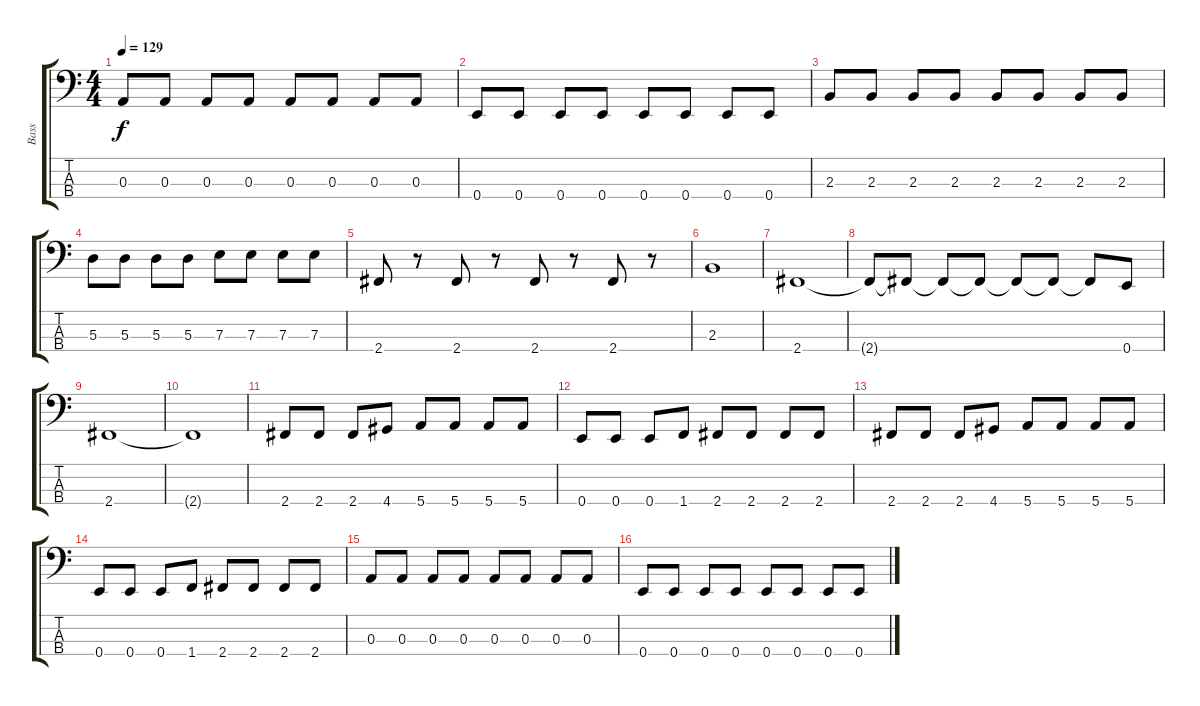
\track ("Bass" "Bass") {instrument electricbassfinger}
\staff {score tabs}
\tuning (G2 D2 A1 E1) {hide}
\ts (4 4)
\tempo 129
\clef f4
\ks c
0.3.8{dy f} 0.3.8 0.3.8 0.3.8 0.3.8 0.3.8 0.3.8 0.3.8 |
0.4.8 0.4.8 0.4.8 0.4.8 0.4.8 0.4.8 0.4.8 0.4.8 |
2.3.8 2.3.8 2.3.8 2.3.8 2.3.8 2.3.8 2.3.8 2.3.8 |
5.3.8 5.3.8 5.3.8 5.3.8 7.3.8 7.3.8 7.3.8 7.3.8 |
2.4.8 r.8 2.4.8 r.8 2.4.8 r.8 2.4.8 r.8 |
2.3.1 |
2.4.1 |
2.4{t}.8 2.4{t}.8 2.4{t}.8 2.4{t}.8 2.4{t}.8 2.4{t}.8 2.4{t}.8 0.4.8 |
2.4.1 |
2.4{t}.1 |
2.4.8 2.4.8 2.4.8 4.4.8 5.4.8 5.4.8 5.4.8 5.4.8 |
0.4.8 0.4.8 0.4.8 1.4.8 2.4.8 2.4.8 2.4.8 2.4.8 |
2.4.8 2.4.8 2.4.8 4.4.8 5.4.8 5.4.8 5.4.8 5.4.8 |
0.4.8 0.4.8 0.4.8 1.4.8 2.4.8 2.4.8 2.4.8 2.4.8 |
0.3.8 0.3.8 0.3.8 0.3.8 0.3.8 0.3.8 0.3.8 0.3.8 |
0.4.8 0.4.8 0.4.8 0.4.8 0.4.8 0.4.8 0.4.8 0.4.8
